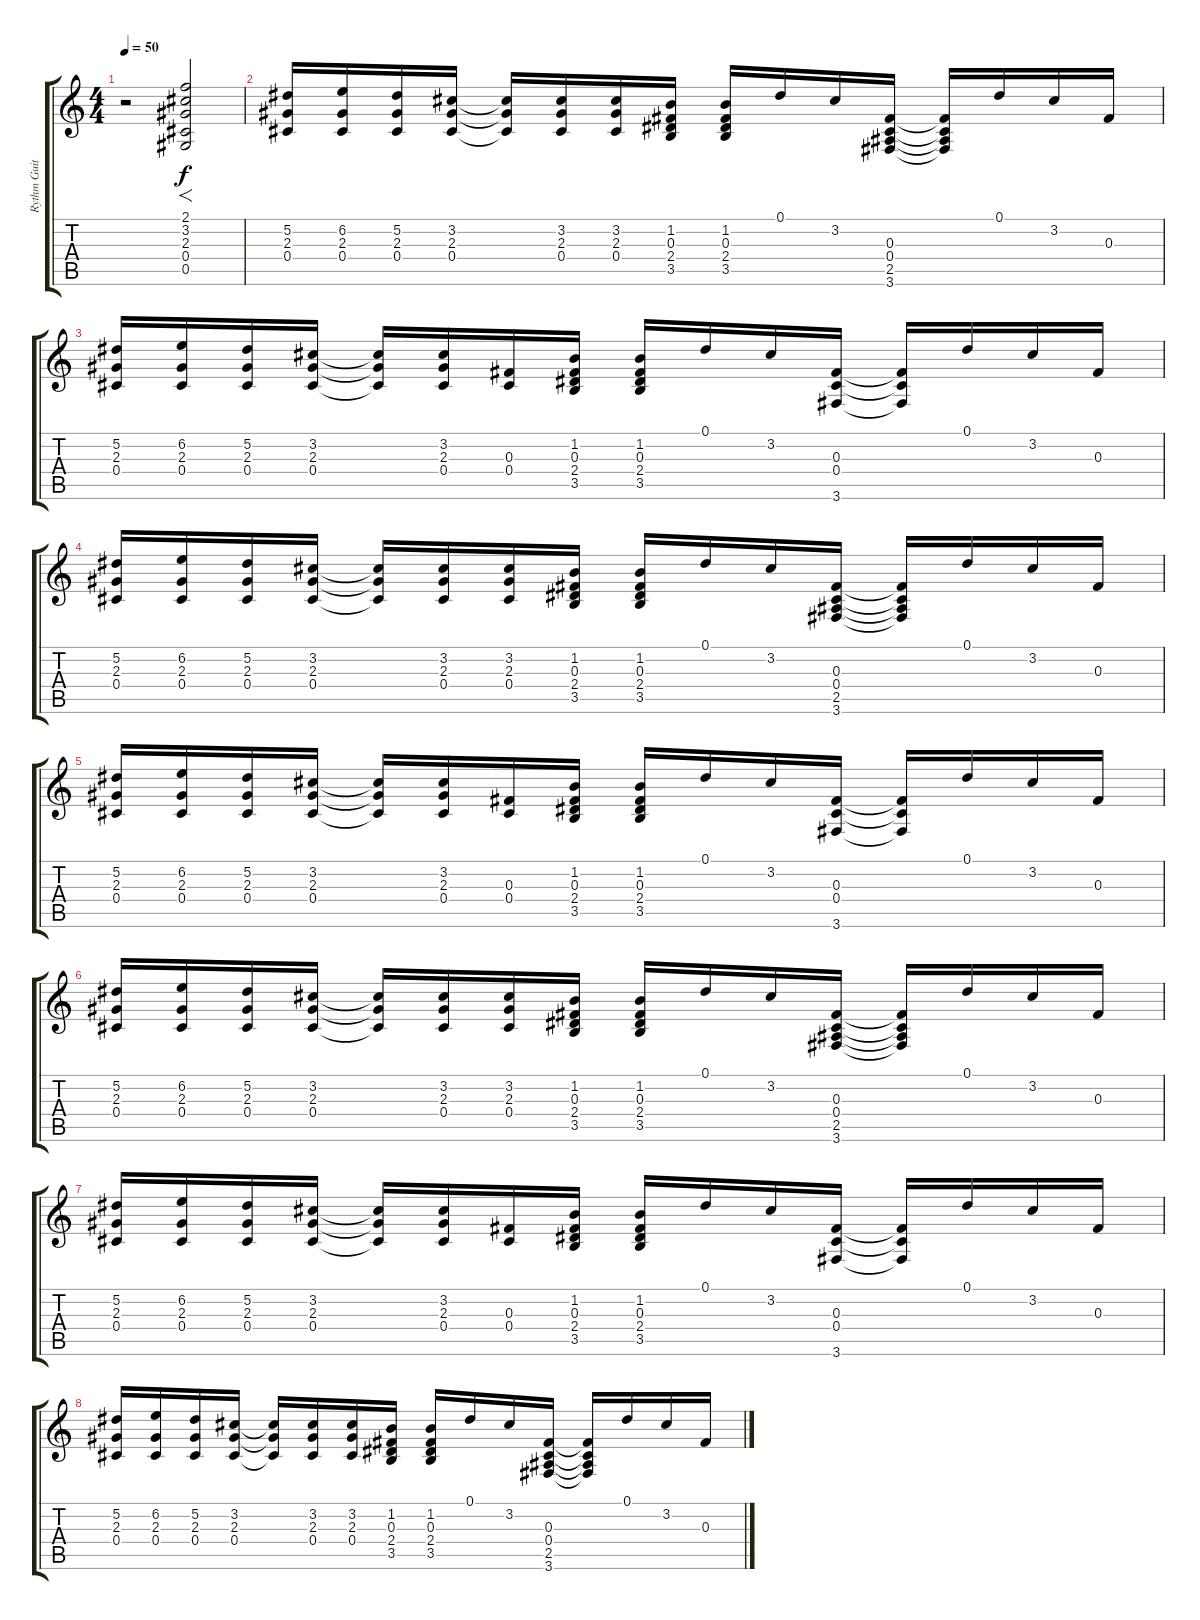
\track ("Rythm Guitar" "Rythm Guit") {instrument distortionguitar}
\staff {score tabs}
\tuning (Eb4 Bb3 Gb3 Db3 Ab2 Eb2) {hide}
\ts (4 4)
\tempo 50
\clef g2
\ks c
r.2{dy f} (2.1 3.2 2.3 0.4 0.5).2{f} |
(5.2 2.3 0.4).16 (6.2 2.3 0.4).16 (5.2 2.3 0.4).16 (3.2 2.3 0.4).16 (3.2{t} 2.3{t} 0.4{t}).16 (3.2 2.3 0.4).16 (3.2 2.3 0.4).16 (1.2 0.3 2.4 3.5).16 (1.2 0.3 2.4 3.5).16 0.1.16 3.2.16 (0.3 0.4 2.5 3.6).16 (0.3{t} 0.4{t} 2.5{t} 3.6{t}).16 0.1.16 3.2.16 0.3.16 |
(5.2 2.3 0.4).16 (6.2 2.3 0.4).16 (5.2 2.3 0.4).16 (3.2 2.3 0.4).16 (3.2{t} 2.3{t} 0.4{t}).16 (3.2 2.3 0.4).16 (0.3 0.4).16 (1.2 0.3 2.4 3.5).16 (1.2 0.3 2.4 3.5).16 0.1.16 3.2.16 (0.3 0.4 3.6).16 (0.3{t} 0.4{t} 3.6{t}).16 0.1.16 3.2.16 0.3.16 |
(5.2 2.3 0.4).16 (6.2 2.3 0.4).16 (5.2 2.3 0.4).16 (3.2 2.3 0.4).16 (3.2{t} 2.3{t} 0.4{t}).16 (3.2 2.3 0.4).16 (3.2 2.3 0.4).16 (1.2 0.3 2.4 3.5).16 (1.2 0.3 2.4 3.5).16 0.1.16 3.2.16 (0.3 0.4 2.5 3.6).16 (0.3{t} 0.4{t} 2.5{t} 3.6{t}).16 0.1.16 3.2.16 0.3.16 |
(5.2 2.3 0.4).16 (6.2 2.3 0.4).16 (5.2 2.3 0.4).16 (3.2 2.3 0.4).16 (3.2{t} 2.3{t} 0.4{t}).16 (3.2 2.3 0.4).16 (0.3 0.4).16 (1.2 0.3 2.4 3.5).16 (1.2 0.3 2.4 3.5).16 0.1.16 3.2.16 (0.3 0.4 3.6).16 (0.3{t} 0.4{t} 3.6{t}).16 0.1.16 3.2.16 0.3.16 |
(5.2 2.3 0.4).16 (6.2 2.3 0.4).16 (5.2 2.3 0.4).16 (3.2 2.3 0.4).16 (3.2{t} 2.3{t} 0.4{t}).16 (3.2 2.3 0.4).16 (3.2 2.3 0.4).16 (1.2 0.3 2.4 3.5).16 (1.2 0.3 2.4 3.5).16 0.1.16 3.2.16 (0.3 0.4 2.5 3.6).16 (0.3{t} 0.4{t} 2.5{t} 3.6{t}).16 0.1.16 3.2.16 0.3.16 |
(5.2 2.3 0.4).16 (6.2 2.3 0.4).16 (5.2 2.3 0.4).16 (3.2 2.3 0.4).16 (3.2{t} 2.3{t} 0.4{t}).16 (3.2 2.3 0.4).16 (0.3 0.4).16 (1.2 0.3 2.4 3.5).16 (1.2 0.3 2.4 3.5).16 0.1.16 3.2.16 (0.3 0.4 3.6).16 (0.3{t} 0.4{t} 3.6{t}).16 0.1.16 3.2.16 0.3.16 |
(5.2 2.3 0.4).16 (6.2 2.3 0.4).16 (5.2 2.3 0.4).16 (3.2 2.3 0.4).16 (3.2{t} 2.3{t} 0.4{t}).16 (3.2 2.3 0.4).16 (3.2 2.3 0.4).16 (1.2 0.3 2.4 3.5).16 (1.2 0.3 2.4 3.5).16 0.1.16 3.2.16 (0.3 0.4 2.5 3.6).16 (0.3{t} 0.4{t} 2.5{t} 3.6{t}).16 0.1.16 3.2.16 0.3.16
